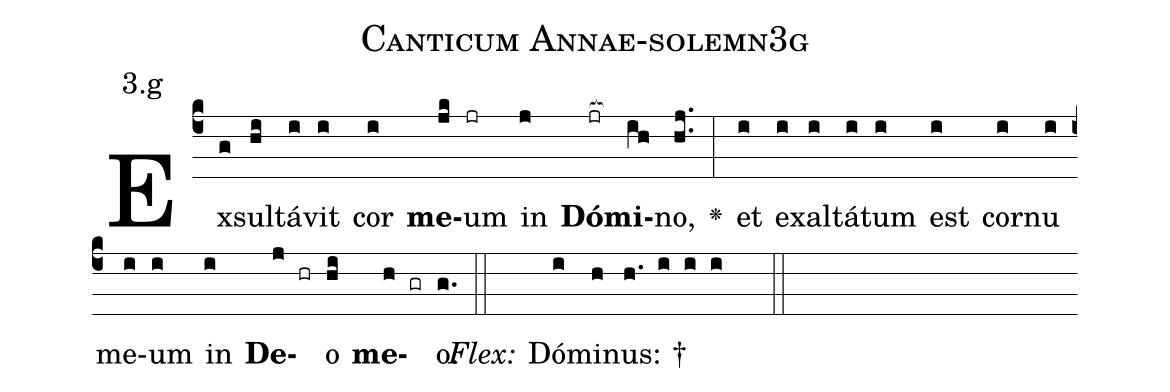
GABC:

name: Canticum Annae-solemn3g;
annotation: 3.g;
%%
(c4)Ex(g)sul(hi)tá(i)vit(i) cor(i) <b>me</b>(jk)um(jr) in(j) <b>Dó</b>(jr[ocb:1{])<b>mi</b>(ih[ocb:0}])no,(hj..) <v>\greheightstar</v>(:) et(i) e(i)xal(i)tá(i)tum(i) est(i) cor(i)nu(i) me(i)um(i) in(i) <b>De</b>(j hr)o(hi) <b>me</b>(h gr)o.(g.) (::)
<i>Flex:</i>()  Dó(i)mi(h)nus: †(h. i i i  ::)

%E(i) u(i) o(j) u(hi) a(h) e.(g.) (::)
